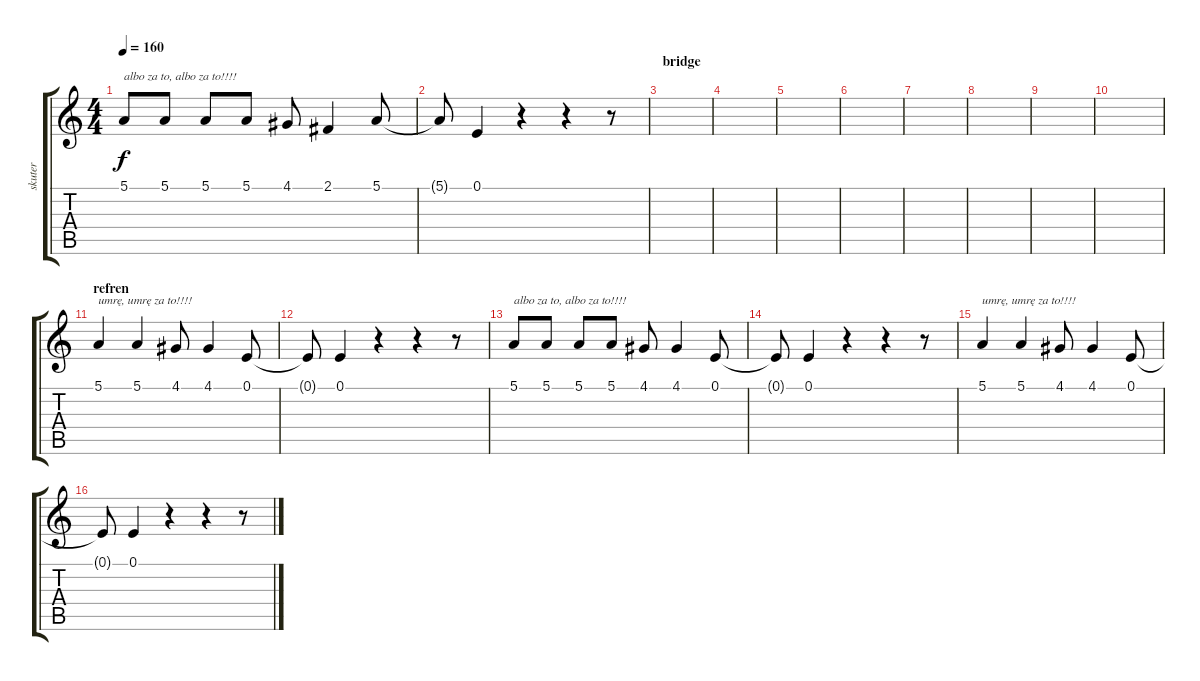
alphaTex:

\track ("skuter" "skuter") {instrument voiceoohs}
\staff {score tabs}
\tuning (E4 B3 G3 D3 A2 E2) {hide}
\ts (4 4)
\tempo 160
\clef g2
\ks c
5.1.8{txt "albo za to, albo za to!!!!" dy f} 5.1.8 5.1.8 5.1.8 4.1.8 2.1.4 5.1.8 |
5.1{t}.8 0.1.4 r.4 r.4 r.8 |
\section ("" "bridge")
|
|
|
|
|
|
|
|
\section ("" "refren")
5.1.4{txt "umrę, umrę za to!!!!"} 5.1.4 4.1.8 4.1.4 0.1.8 |
0.1{t}.8 0.1.4 r.4 r.4 r.8 |
5.1.8{txt "albo za to, albo za to!!!!"} 5.1.8 5.1.8 5.1.8 4.1.8 4.1.4 0.1.8 |
0.1{t}.8 0.1.4 r.4 r.4 r.8 |
5.1.4{txt "umrę, umrę za to!!!!"} 5.1.4 4.1.8 4.1.4 0.1.8 |
0.1{t}.8 0.1.4 r.4 r.4 r.8
